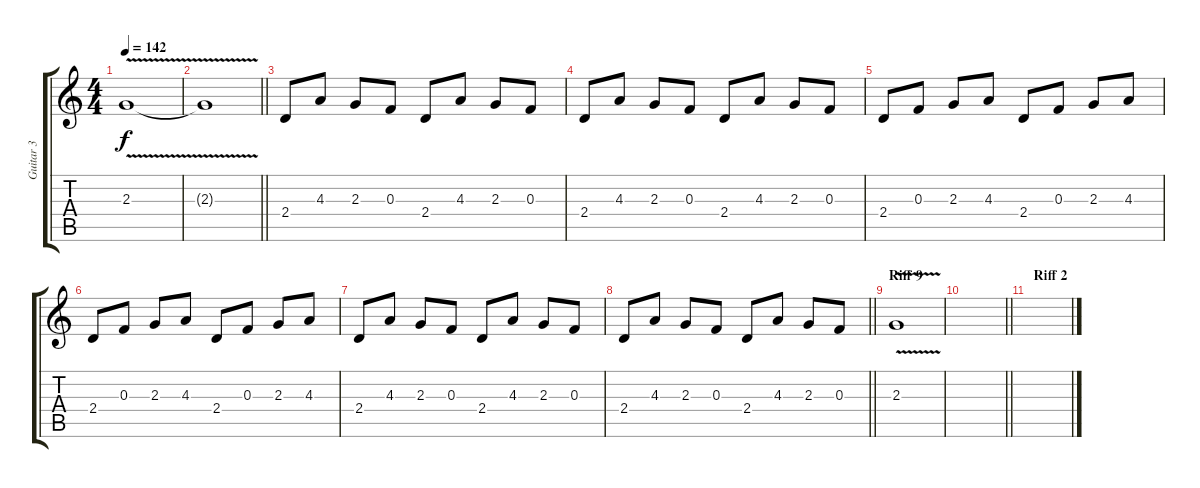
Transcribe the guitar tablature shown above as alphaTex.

\track ("Guitar 3" "Guitar 3") {instrument distortionguitar}
\staff {score tabs}
\tuning (D4 A3 F3 C3 G2 D2) {hide}
\ts (4 4)
\tempo 142
\clef g2
\ks c
2.3{v}.1{dy f} |
\barLineRight lightlight
2.3{t}.1 |
2.4.8 4.3.8 2.3.8 0.3.8 2.4.8 4.3.8 2.3.8 0.3.8 |
2.4.8 4.3.8 2.3.8 0.3.8 2.4.8 4.3.8 2.3.8 0.3.8 |
2.4.8 0.3.8 2.3.8 4.3.8 2.4.8 0.3.8 2.3.8 4.3.8 |
2.4.8 0.3.8 2.3.8 4.3.8 2.4.8 0.3.8 2.3.8 4.3.8 |
2.4.8 4.3.8 2.3.8 0.3.8 2.4.8 4.3.8 2.3.8 0.3.8 |
\barLineRight lightlight
2.4.8 4.3.8 2.3.8 0.3.8 2.4.8 4.3.8 2.3.8 0.3.8 |
\section ("" "Riff 9")
2.3{v}.1 |
\barLineRight lightlight
|
\section ("" " Riff 2")
